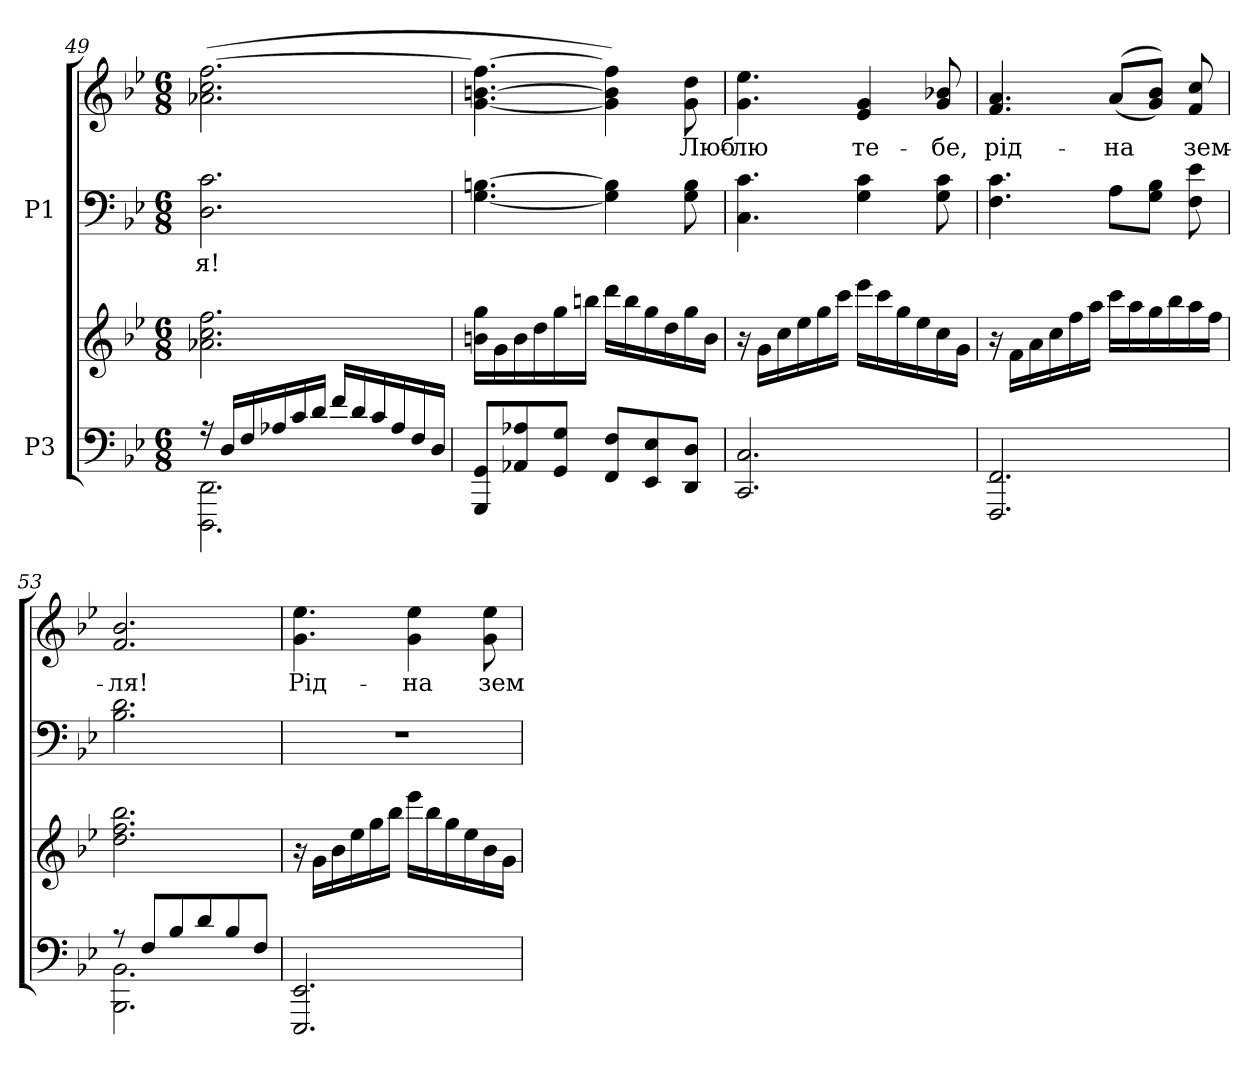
**kern	**kern	**kern	**text	**kern	**text
*part2	*part2	*part1	*part1	*part1	*part1
*staff4	*staff3	*staff2	*staff2	*staff1	*staff1
*I"P3	*	*I"P1	*	*	*
!!LO:LB:g=z
*clefF4	*clefG2	*clefF4	*	*clefG2	*
*k[b-e-]	*k[b-e-]	*k[b-e-]	*	*k[b-e-]	*
*g:	*g:	*g:	*	*g:	*
*M6/8	*M6/8	*M6/8	*	*M6/8	*
=49	=49	=49	=49	=49	=49
*^	*	*	*	*	*
!	!	!	!	!LO:LY:a:color=#000000	!	!
16r	2.DDDi\ 2.DDi	2.a-Xi\ 2.cci 2.ffi	2.Di\ 2.ci	-я!	(2.a-Xi\ 2.cci [>2.ffi	.
16Di/LL	.	.	.	.	.	.
16Fi/	.	.	.	.	.	.
16A-Xi/	.	.	.	.	.	.
16ci/	.	.	.	.	.	.
16di/JJ	.	.	.	.	.	.
16fi/LL	.	.	.	.	.	.
16di/	.	.	.	.	.	.
16ci/	.	.	.	.	.	.
16A-i/	.	.	.	.	.	.
16Fi/	.	.	.	.	.	.
16Di/JJ	.	.	.	.	.	.
*v	*v	*	*	*	*	*
=50	=50	=50	=50	=50	=50
8GGGi/ 8GGiL	16bni\ 16ggiLL	[<4.Gi\ [>4.Bni	.	[<4.gi\ [>4.bni 4.ffi_>	.
.	16gi\	.	.	.	.
8AA-Xi/ 8A-Xi	16bi\	.	.	.	.
.	16ddi\	.	.	.	.
8GGi/ 8GiJ	16ggi\	.	.	.	.
.	16bbni\JJ	.	.	.	.
8FFi/ 8FiL	16dddi\LL	4Gi\] 4Bi]	.	4gi\] 4bi] 4ffi])	.
.	16bbi\	.	.	.	.
8EE-i/ 8E-i	16ggi\	.	.	.	.
.	16ddi\	.	.	.	.
!	!	!	!	!	!LO:LY:b:color=#000000
8DDi/ 8DiJ	16ggi\	8Gi\ 8Bi	.	8gi\ 8ddi	Люб-
.	16bi\JJ	.	.	.	.
=51	=51	=51	=51	=51	=51
!	!	!	!	!	!LO:LY:b:color=#000000
2.CCi/ 2.Ci	16r	4.Ci\ 4.ci	.	4.gi\ 4.ee-i	-лю
.	16gi\LL	.	.	.	.
.	16cci\	.	.	.	.
.	16ee-i\	.	.	.	.
.	16ggi\	.	.	.	.
.	16ccci\JJ	.	.	.	.
!	!	!	!	!	!LO:LY:b:color=#000000
.	16eee-i\LL	4Gi\ 4ci	.	4e-i/ 4gi	те-
.	16ccci\	.	.	.	.
.	16ggi\	.	.	.	.
.	16ee-i\	.	.	.	.
!	!	!	!	!	!LO:LY:b:color=#000000
.	16cci\	8Gi\ 8ci	.	8gi/ 8b-Xi	-бе,
.	16gi\JJ	.	.	.	.
!!LO:LB:g=z
=52	=52	=52	=52	=52	=52
!	!	!	!	!	!LO:LY:b:color=#000000
2.FFFi/ 2.FFi	16r	4.Fi\ 4.ci	.	4.fi/ 4.ai	рід-
.	16fi\LL	.	.	.	.
.	16ai\	.	.	.	.
.	16cci\	.	.	.	.
.	16ffi\	.	.	.	.
.	16aai\JJ	.	.	.	.
!	!	!	!	!	!LO:LY:b:color=#000000
.	16ccci\LL	8Ai\L	.	((8ai/L	-на
.	16aai\	.	.	.	.
.	16ggi\	8Gi\ 8B-iJ	.	8gi/ 8b-iJ))	.
.	16bb-i\	.	.	.	.
!	!	!	!	!	!LO:LY:b:color=#000000
.	16aai\	8Fi\ 8e-i	.	8fi/ 8cci	зем-
.	16ffi\JJ	.	.	.	.
=53	=53	=53	=53	=53	=53
*^	*	*	*	*	*
!	!	!	!	!	!	!LO:LY:b:color=#000000
8r	2.BBB-i\ 2.BB-i	2.ddi\ 2.ffi 2.bb-i	2.B-i\ 2.di	.	2.fi/ 2.b-i	-ля!
8Fi/L	.	.	.	.	.	.
8B-i/	.	.	.	.	.	.
8di/	.	.	.	.	.	.
8B-i/	.	.	.	.	.	.
8Fi/J	.	.	.	.	.	.
*v	*v	*	*	*	*	*
=54	=54	=54	=54	=54	=54
!	!	!LO:N:vis=1	!	!	!
!	!	!	!	!	!LO:LY:b:color=#000000
2.EEE-i/ 2.EE-i	16r	2.r	.	4.gi\ 4.ee-i	Рід-
.	16gi\LL	.	.	.	.
.	16b-i\	.	.	.	.
.	16ee-i\	.	.	.	.
.	16ggi\	.	.	.	.
.	16bb-i\JJ	.	.	.	.
!	!	!	!	!	!LO:LY:b:color=#000000
.	16eee-i\LL	.	.	4gi\ 4ee-i	-на
.	16bb-i\	.	.	.	.
.	16ggi\	.	.	.	.
.	16ee-i\	.	.	.	.
!	!	!	!	!	!LO:LY:b:color=#000000
.	16b-i\	.	.	8gi\ 8ee-i	зем-
.	16gi\JJ	.	.	.	.
=	=	=	=	=	=
*-	*-	*-	*-	*-	*-
